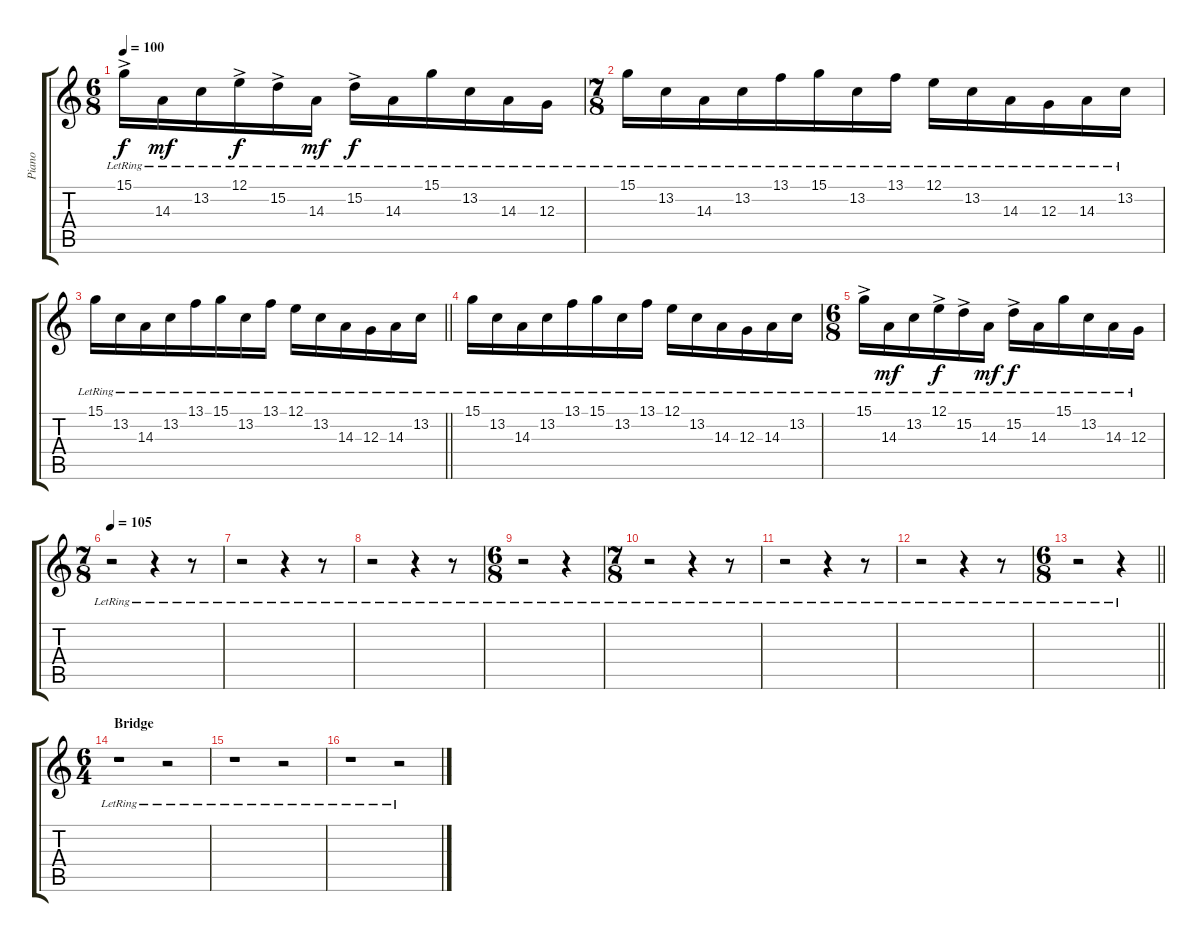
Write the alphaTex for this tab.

\track ("Piano" "Piano") {instrument acousticgrandpiano}
\staff {score tabs}
\tuning (E4 B3 G3 D3 A2 D2) {hide}
\ts (6 8)
\tempo 100
\clef g2
\ks c
15.1{ac lr}.16{dy f} 14.3{lr}.16{dy mf} 13.2{lr}.16 12.1{ac lr}.16{dy f} 15.2{ac lr}.16 14.3{lr}.16{dy mf} 15.2{ac lr}.16{dy f} 14.3{lr}.16 15.1{lr}.16 13.2{lr}.16 14.3{lr}.16 12.3{lr}.16 |
\ts (7 8)
15.1{lr}.16 13.2{lr}.16 14.3{lr}.16 13.2{lr}.16 13.1{lr}.16 15.1{lr}.16 13.2{lr}.16 13.1{lr}.16 12.1{lr}.16 13.2{lr}.16 14.3{lr}.16 12.3{lr}.16 14.3{lr}.16 13.2{lr}.16 |
\barLineRight lightlight
15.1{lr}.16 13.2{lr}.16 14.3{lr}.16 13.2{lr}.16 13.1{lr}.16 15.1{lr}.16 13.2{lr}.16 13.1{lr}.16 12.1{lr}.16 13.2{lr}.16 14.3{lr}.16 12.3{lr}.16 14.3{lr}.16 13.2{lr}.16 |
15.1{lr}.16 13.2{lr}.16 14.3{lr}.16 13.2{lr}.16 13.1{lr}.16 15.1{lr}.16 13.2{lr}.16 13.1{lr}.16 12.1{lr}.16 13.2{lr}.16 14.3{lr}.16 12.3{lr}.16 14.3{lr}.16 13.2{lr}.16 |
\ts (6 8)
15.1{ac lr}.16 14.3{lr}.16{dy mf} 13.2{lr}.16 12.1{ac lr}.16{dy f} 15.2{ac lr}.16 14.3{lr}.16{dy mf} 15.2{ac lr}.16{dy f} 14.3{lr}.16 15.1{lr}.16 13.2{lr}.16 14.3{lr}.16 12.3{lr}.16 |
\ts (7 8)
\tempo 105
r.2 r.4 r.8 |
r.2 r.4 r.8 |
r.2 r.4 r.8 |
\ts (6 8)
r.2 r.4 |
\ts (7 8)
r.2 r.4 r.8 |
r.2 r.4 r.8 |
r.2 r.4 r.8 |
\ts (6 8)
\barLineRight lightlight
r.2 r.4 |
\ts (6 4)
\section ("" "Bridge")
r.1 r.2 |
r.1 r.2 |
r.1 r.2
